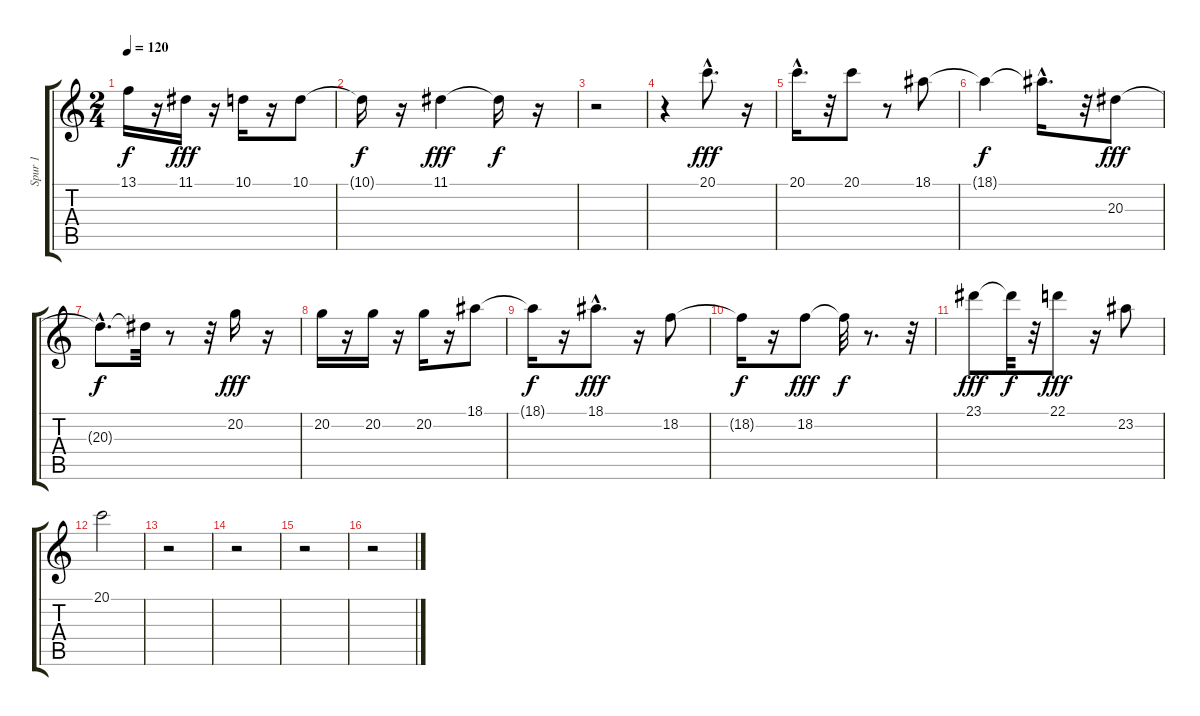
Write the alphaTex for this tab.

\track ("Spur 1" "Spur 1") {instrument ocarina}
\staff {score tabs}
\tuning (E4 B3 G3 D3 A2 E2) {hide}
\ts (2 4)
\tempo 120
\clef g2
\ks c
13.1{t}.16{dy f} r.16 11.1.16{dy fff} r.16 10.1.16 r.16 10.1.8 |
10.1{t}.16{dy f} r.16 11.1.4{dy fff} 11.1{t}.16{dy f} r.16 |
r.2 |
r.4 20.1{hac}.8{d dy fff instrument ocarina} r.16 |
20.1{hac}.16{d} r.32 20.1.8 r.8 18.1.8 |
18.1{t}.4{dy f} 18.1{hac t}.16{d} r.32 20.3.8{dy fff} |
20.3{hac t}.8{d dy f} 20.3{t}.32 r.8 r.32 20.2.16{dy fff} r.16 |
20.2.16 r.16 20.2.16 r.16 20.2.16 r.16 18.1.8 |
18.1{t}.16{dy f} r.16 18.1{hac}.8{d dy fff} r.16 18.2.8 |
18.2{t}.16{dy f} r.16 18.2.8{dy fff} 18.2{t}.32{dy f} r.8{d} r.32 |
23.1.8{dy fff} 23.1{t}.32{dy f} r.32 22.1.8{dy fff} r.16 23.2.8 |
20.1.2{instrument ocarina} |
r.2 |
r.2 |
r.2 |
r.2
